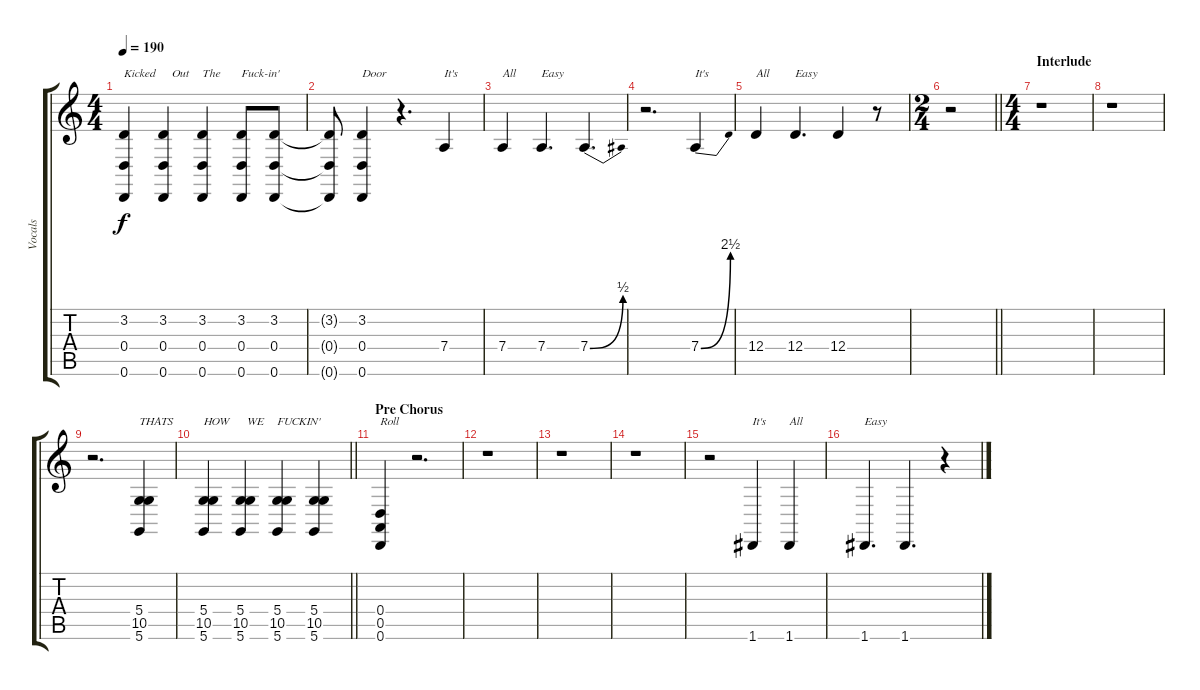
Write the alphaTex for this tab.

\track ("Vocals" "Vocals") {instrument lead2sawtooth}
\staff {score tabs}
\tuning (E4 B3 G3 D3 A2 D2) {hide}
\ts (4 4)
\tempo 190
\clef g2
\ks c
(3.2 0.4 0.6).4{txt "Kicked" dy f} (3.2 0.4 0.6).4{txt "   Out"} (3.2 0.4 0.6).4{txt "The"} (3.2 0.4 0.6).8{txt "Fuck-in'"} (3.2 0.4 0.6).8 |
(3.2{t} 0.4{t} 0.6{t}).8 (3.2 0.4 0.6).4{txt "Door"} r.4{d} 7.4.4{txt "It's"} |
7.4.4{txt "All"} 7.4.4{d txt "Easy"} 7.4{be (bend 0 0 60 2)}.4{d} |
r.2{d} 7.4{be (bend 0 0 60 10)}.4{txt "It's"} |
12.4.4{txt "All"} 12.4.4{d txt "Easy"} 12.4.4 r.8 |
\ts (2 4)
\barLineRight lightlight
r.2 |
\ts (4 4)
\section ("" "Interlude")
r.1 |
r.1 |
r.2{d} (5.4 10.5 5.6).4{txt "THATS"} |
\barLineRight lightlight
(5.4 10.5 5.6).4{txt "HOW"} (5.4 10.5 5.6).4{txt "  WE"} (5.4 10.5 5.6).4{txt "FUCKIN'"} (5.4 10.5 5.6).4 |
\section ("" "Pre Chorus")
(0.4 0.5 0.6).4{txt "Roll"} r.2{d} |
r.1 |
r.1 |
r.1 |
r.2 1.6.4{txt "It's"} 1.6.4{txt "All"} |
1.6.4{d txt "Easy"} 1.6.4{d} r.4
